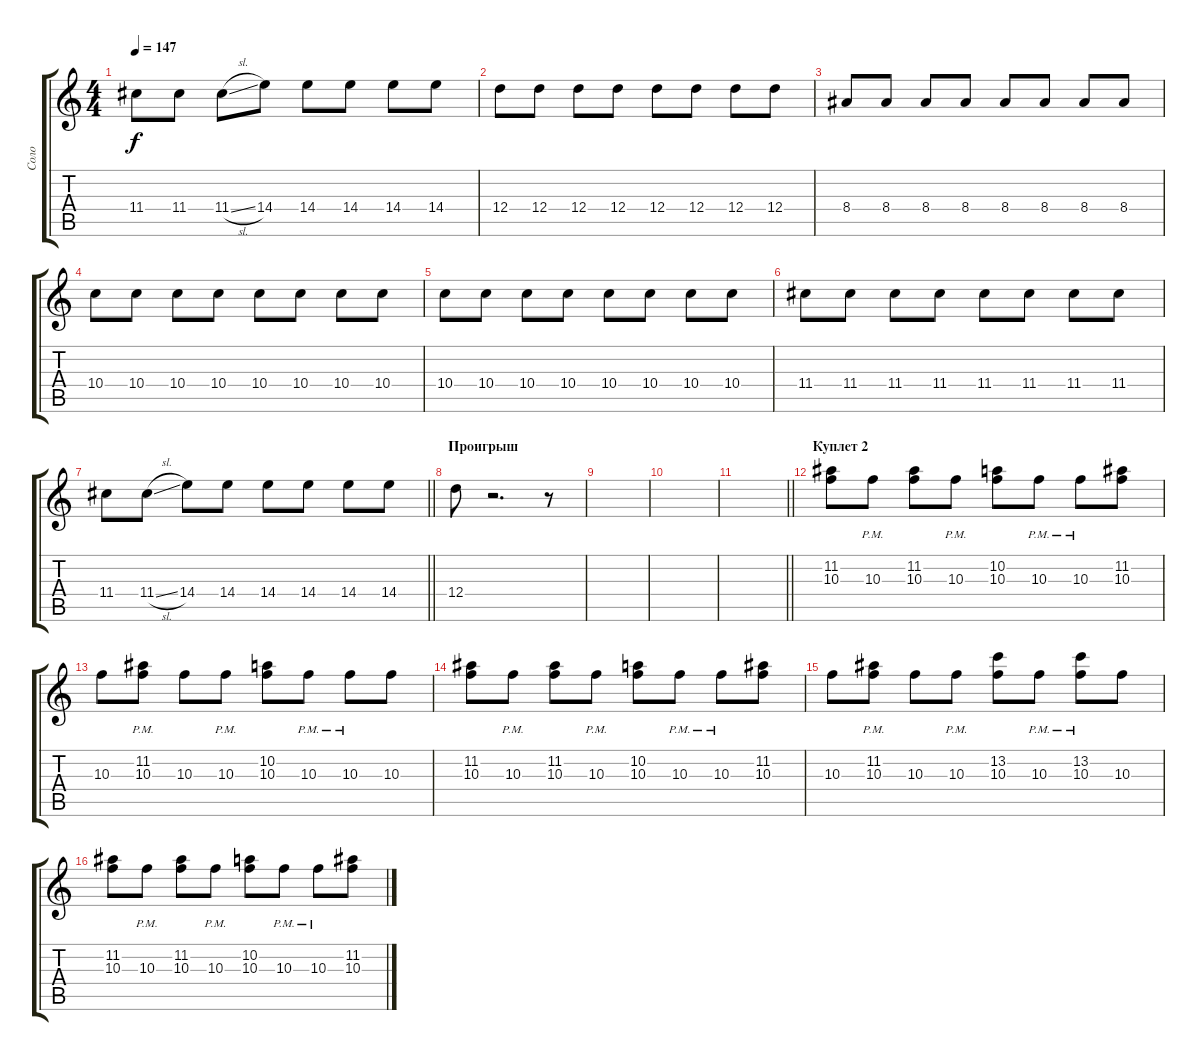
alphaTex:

\track ("Соло" "Соло") {instrument electricguitarclean}
\staff {score tabs}
\tuning (E4 B3 G3 D3 A2 E2) {hide}
\ts (4 4)
\tempo 147
\clef g2
\ks c
11.4.8{dy f} 11.4.8 11.4{sl}.8 14.4.8 14.4.8 14.4.8 14.4.8 14.4.8 |
12.4.8 12.4.8 12.4.8 12.4.8 12.4.8 12.4.8 12.4.8 12.4.8 |
8.4.8 8.4.8 8.4.8 8.4.8 8.4.8 8.4.8 8.4.8 8.4.8 |
10.4.8 10.4.8 10.4.8 10.4.8 10.4.8 10.4.8 10.4.8 10.4.8 |
10.4.8 10.4.8 10.4.8 10.4.8 10.4.8 10.4.8 10.4.8 10.4.8 |
11.4.8 11.4.8 11.4.8 11.4.8 11.4.8 11.4.8 11.4.8 11.4.8 |
\barLineRight lightlight
11.4.8 11.4{sl}.8 14.4.8 14.4.8 14.4.8 14.4.8 14.4.8 14.4.8 |
\section ("" "Проигрыш")
12.4.8 r.2{d} r.8 |
|
|
\barLineRight lightlight
|
\section ("" "Куплет 2")
(11.2 10.3).8 10.3{pm}.8 (11.2 10.3).8 10.3{pm}.8 (10.2 10.3).8 10.3{pm}.8 10.3{pm}.8 (11.2 10.3).8 |
10.3.8 (11.2 10.3{pm}).8 10.3.8 10.3{pm}.8 (10.2 10.3).8 10.3{pm}.8 10.3{pm}.8 10.3.8 |
(11.2 10.3).8 10.3{pm}.8 (11.2 10.3).8 10.3{pm}.8 (10.2 10.3).8 10.3{pm}.8 10.3{pm}.8 (11.2 10.3).8 |
10.3.8 (11.2 10.3{pm}).8 10.3.8 10.3{pm}.8 (13.2 10.3).8 10.3{pm}.8 (13.2 10.3{pm}).8 10.3.8 |
(11.2 10.3).8 10.3{pm}.8 (11.2 10.3).8 10.3{pm}.8 (10.2 10.3).8 10.3{pm}.8 10.3{pm}.8 (11.2 10.3).8
